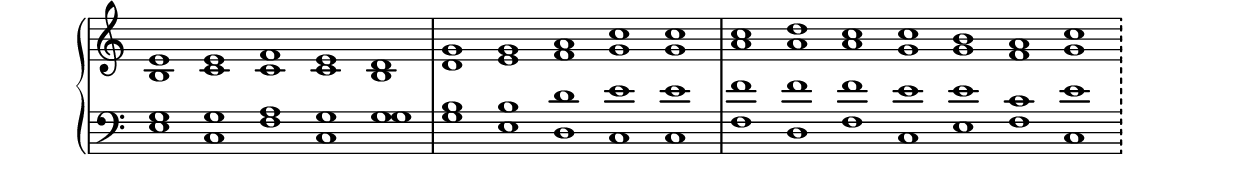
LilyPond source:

\version "2.18.2"
\include "lilypond-book-preamble.ly"
\score{

  <<
    
    \new PianoStaff       
      <<
      \new Staff <<
        \cadenzaOn
      \clef treble
      \new Voice {
        \omit Staff.TimeSignature
        \voiceOne
        \relative g'{
        e1 e f e d \bar "|"
        g g a c c \bar "|"
        c d c c b a c \bar "!"
        }
      }
      \relative c'{
      \new Voice {
        \voiceTwo
        b c c c
        b d e f g g
        a a a g g f g
      }
      }
      >>
      \new Staff <<
        \clef bass
      \new Voice {
        \omit Staff.TimeSignature
        \voiceOne
        \relative g {
          g g a g g
          b b d e e
          f f f e e c e
          
          }
      }
      \new Voice {
        \voiceTwo
        \relative g {
          e c f c g'
          g e d c c
          f d f c e f c
          }
      }
      >>
    >>


  >>
  \layout {
    \context {
      \Score
      \remove "Time_signature_engraver"
      \remove "Bar_number_engraver"
    }
  }
}
